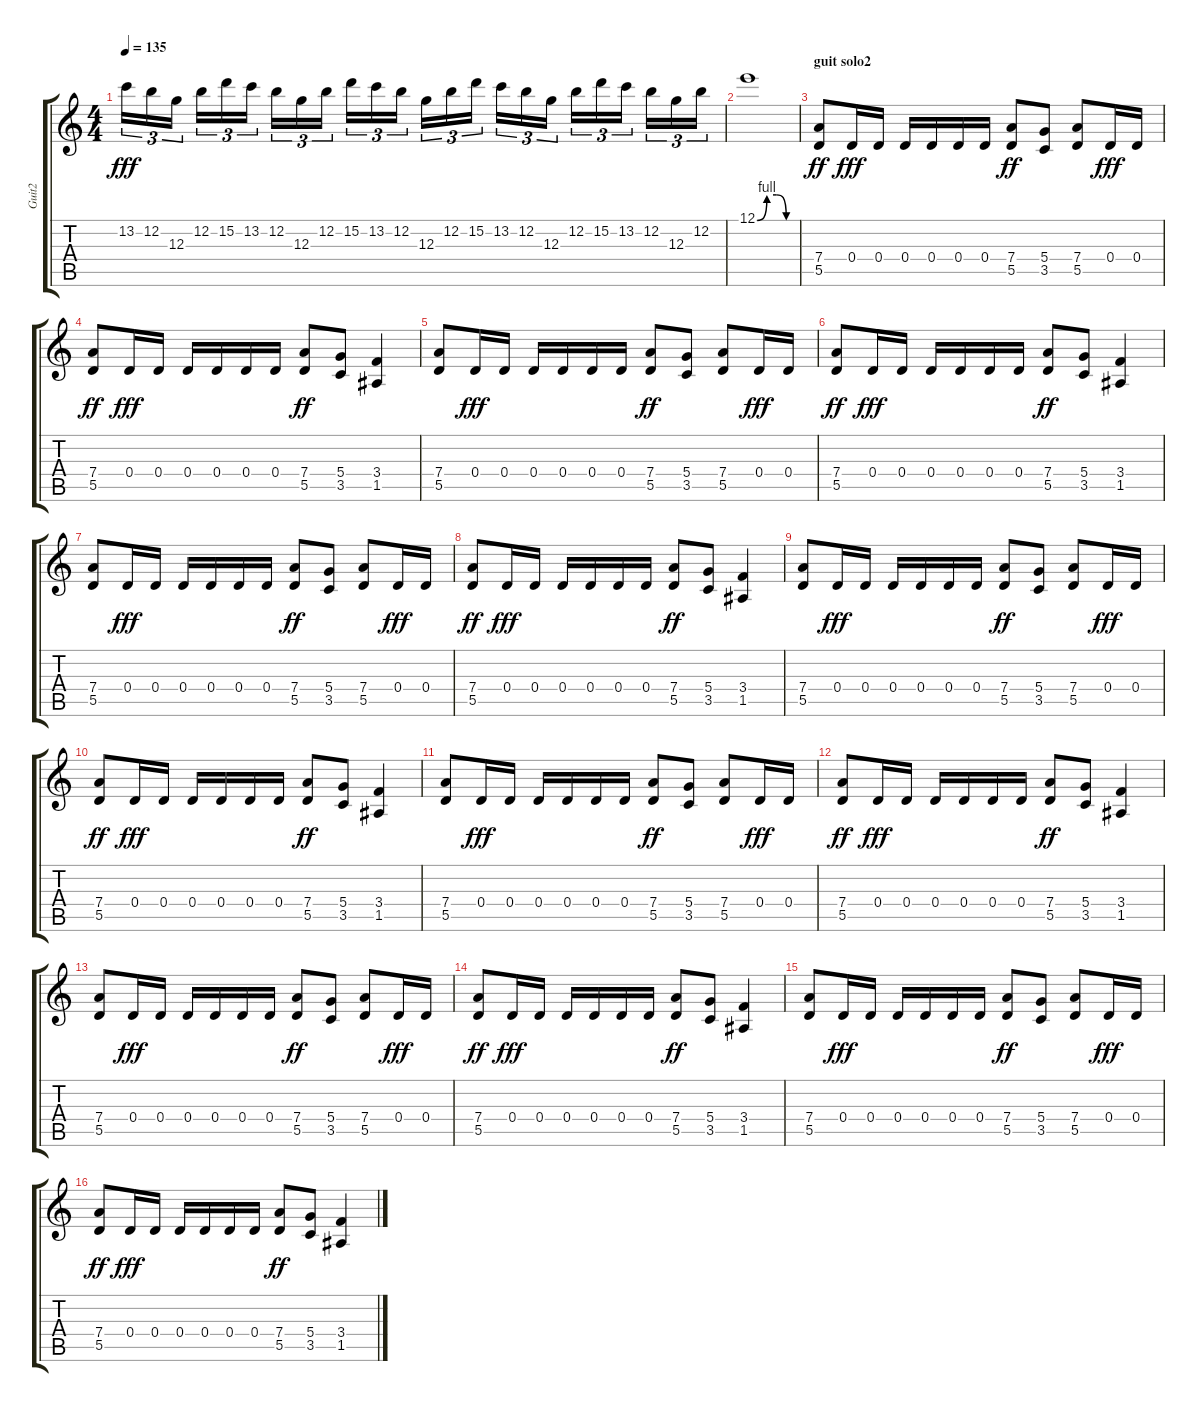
\track ("Guit2" "Guit2") {instrument overdrivenguitar}
\staff {score tabs}
\tuning (E4 B3 G3 D3 A2 E2) {hide}
\ts (4 4)
\tempo 135
\clef g2
\ks c
13.2.16{tu (3 2) dy fff} 12.2.16{tu (3 2)} 12.3.16{tu (3 2)} 12.2.16{tu (3 2)} 15.2.16{tu (3 2)} 13.2.16{tu (3 2)} 12.2.16{tu (3 2)} 12.3.16{tu (3 2)} 12.2.16{tu (3 2)} 15.2.16{tu (3 2)} 13.2.16{tu (3 2)} 12.2.16{tu (3 2)} 12.3.16{tu (3 2)} 12.2.16{tu (3 2)} 15.2.16{tu (3 2)} 13.2.16{tu (3 2)} 12.2.16{tu (3 2)} 12.3.16{tu (3 2)} 12.2.16{tu (3 2)} 15.2.16{tu (3 2)} 13.2.16{tu (3 2)} 12.2.16{tu (3 2)} 12.3.16{tu (3 2)} 12.2.16{tu (3 2)} |
12.1{be (custom 0 0 15 4 30 4 45 0 60 0)}.1 |
\section ("" "guit solo2")
(7.4 5.5).8{dy ff volume 11} 0.4.16{dy fff} 0.4.16 0.4.16 0.4.16 0.4.16 0.4.16 (7.4 5.5).8{dy ff} (5.4 3.5).8 (7.4 5.5).8 0.4.16{dy fff} 0.4.16 |
(7.4 5.5).8{dy ff} 0.4.16{dy fff} 0.4.16 0.4.16 0.4.16 0.4.16 0.4.16 (7.4 5.5).8{dy ff} (5.4 3.5).8 (3.4 1.5).4 |
(7.4 5.5).8 0.4.16{dy fff} 0.4.16 0.4.16 0.4.16 0.4.16 0.4.16 (7.4 5.5).8{dy ff} (5.4 3.5).8 (7.4 5.5).8 0.4.16{dy fff} 0.4.16 |
(7.4 5.5).8{dy ff} 0.4.16{dy fff} 0.4.16 0.4.16 0.4.16 0.4.16 0.4.16 (7.4 5.5).8{dy ff} (5.4 3.5).8 (3.4 1.5).4 |
(7.4 5.5).8{volume 11} 0.4.16{dy fff} 0.4.16 0.4.16 0.4.16 0.4.16 0.4.16 (7.4 5.5).8{dy ff} (5.4 3.5).8 (7.4 5.5).8 0.4.16{dy fff} 0.4.16 |
(7.4 5.5).8{dy ff} 0.4.16{dy fff} 0.4.16 0.4.16 0.4.16 0.4.16 0.4.16 (7.4 5.5).8{dy ff} (5.4 3.5).8 (3.4 1.5).4 |
(7.4 5.5).8 0.4.16{dy fff} 0.4.16 0.4.16 0.4.16 0.4.16 0.4.16 (7.4 5.5).8{dy ff} (5.4 3.5).8 (7.4 5.5).8 0.4.16{dy fff} 0.4.16 |
(7.4 5.5).8{dy ff} 0.4.16{dy fff} 0.4.16 0.4.16 0.4.16 0.4.16 0.4.16 (7.4 5.5).8{dy ff} (5.4 3.5).8 (3.4 1.5).4 |
(7.4 5.5).8{volume 11} 0.4.16{dy fff} 0.4.16 0.4.16 0.4.16 0.4.16 0.4.16 (7.4 5.5).8{dy ff} (5.4 3.5).8 (7.4 5.5).8 0.4.16{dy fff} 0.4.16 |
(7.4 5.5).8{dy ff} 0.4.16{dy fff} 0.4.16 0.4.16 0.4.16 0.4.16 0.4.16 (7.4 5.5).8{dy ff} (5.4 3.5).8 (3.4 1.5).4 |
(7.4 5.5).8 0.4.16{dy fff} 0.4.16 0.4.16 0.4.16 0.4.16 0.4.16 (7.4 5.5).8{dy ff} (5.4 3.5).8 (7.4 5.5).8 0.4.16{dy fff} 0.4.16 |
(7.4 5.5).8{dy ff} 0.4.16{dy fff} 0.4.16 0.4.16 0.4.16 0.4.16 0.4.16 (7.4 5.5).8{dy ff} (5.4 3.5).8 (3.4 1.5).4 |
(7.4 5.5).8{volume 11} 0.4.16{dy fff} 0.4.16 0.4.16 0.4.16 0.4.16 0.4.16 (7.4 5.5).8{dy ff} (5.4 3.5).8 (7.4 5.5).8 0.4.16{dy fff} 0.4.16 |
(7.4 5.5).8{dy ff} 0.4.16{dy fff} 0.4.16 0.4.16 0.4.16 0.4.16 0.4.16 (7.4 5.5).8{dy ff} (5.4 3.5).8 (3.4 1.5).4
